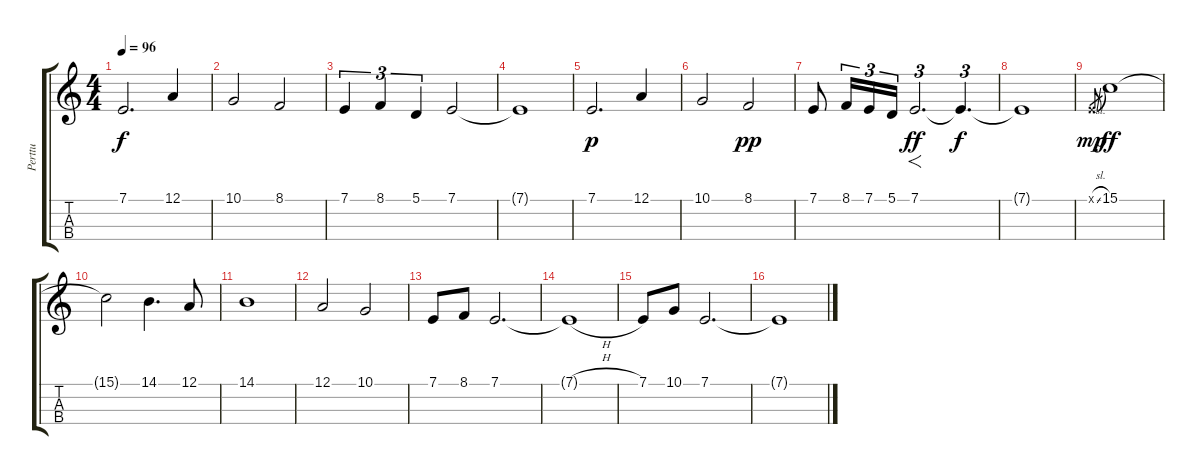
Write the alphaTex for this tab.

\track ("Perttu" "Perttu") {instrument viola}
\staff {score tabs}
\tuning (A3 D3 G2 C2) {hide}
\ts (4 4)
\tempo 96
\clef g2
\ks c
7.1.2{d dy f} 12.1.4 |
10.1.2 8.1.2 |
7.1.4{tu (3 2)} 8.1.4{tu (3 2)} 5.1.4{tu (3 2)} 7.1.2 |
7.1{t}.1 |
7.1.2{d dy p} 12.1.4 |
10.1.2 8.1.2{dy pp} |
7.1.8 8.1.16{tu (3 2)} 7.1.16{tu (3 2)} 5.1.16{tu (3 2)} 7.1.2{f d tu (3 2) dy ff} 7.1{t}.4{d tu (3 2) dy f} |
7.1{t}.1 |
7.1{sl x}.8{gr dy mp} 15.1.1{dy ff} |
15.1{t}.2 14.1.4{d} 12.1.8 |
14.1.1 |
12.1.2 10.1.2 |
7.1.8 8.1.8 7.1.2{d} |
7.1{h t}.1 |
7.1.8 10.1.8 7.1.2{d} |
7.1{t}.1
